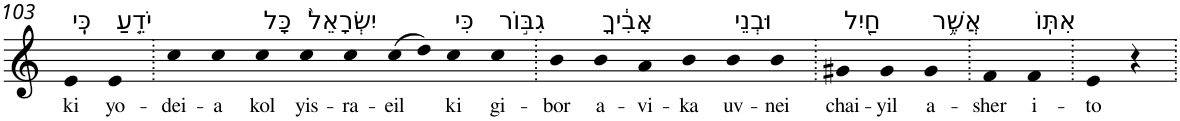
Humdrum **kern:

**kern	**text
*part1	*part1
*staff1	*staff1
*I"Piano	*
*I'Pno	*
!!LO:PB:g=z
*clefG2	*
*k[]	*
=103	=103
!LO:TX:a:t=כִּֽי	!
!	!LO:LY:b
4e	ki
!LO:TX:a:t=יֹדֵ֤עַ	!
!	!LO:LY:b
4e	yo-
=104.	=104.
!	!LO:LY:b
4cc	-dei-
!	!LO:LY:b
4cc	-a
!LO:TX:a:t=כָּל	!
!	!LO:LY:b
4cc	kol
!LO:TX:a:t=יִשְׂרָאֵל֙	!
!	!LO:LY:b
4cc	yis-
!	!LO:LY:b
4cc	-ra-
!	!LO:LY:b
(>8cc	-eil
8dd)	.
!LO:TX:a:t=כִּי	!
!	!LO:LY:b
4cc	ki
!LO:TX:a:t=גִבּ֣וֹר	!
!	!LO:LY:b
4cc	gi-
=105.	=105.
!	!LO:LY:b
4b	-bor
!LO:TX:a:t=אָבִ֔יךָ	!
!	!LO:LY:b
4b	a-
!	!LO:LY:b
4a	-vi-
!	!LO:LY:b
4b	-ka
!LO:TX:a:t=וּבְנֵי	!
!	!LO:LY:b
4b	uv-
!	!LO:LY:b
4b	-nei
=106.	=106.
!LO:TX:a:t=חַ֖יִל	!
!	!LO:LY:b
4g#X	chai-
!	!LO:LY:b
4g#	-yil
!LO:TX:a:t=אֲשֶׁ֥ר	!
!	!LO:LY:b
4g#	a-
=107.	=107.
!	!LO:LY:b
4f	-sher
!LO:TX:a:t=אִתּֽוֹ	!
!	!LO:LY:b
4f	i-
=108.	=108.
!	!LO:LY:b
4e	-to
4r	.
=.	=.
*-	*-
